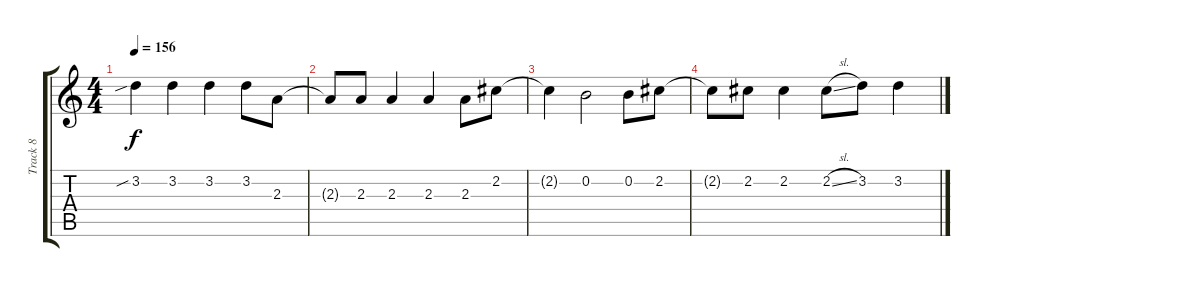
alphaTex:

\track ("Track 8" "Track 8") {instrument distortionguitar}
\staff {score tabs}
\tuning (E4 B3 G3 D3 A2 E2) {hide}
\ts (4 4)
\tempo 156
\clef g2
\ks c
3.2{sib}.4{dy f volume 13} 3.2.4 3.2.4 3.2.8 2.3.8 |
2.3{t}.8 2.3.8 2.3.4 2.3.4 2.3.8 2.2.8 |
2.2{t}.4 0.2.2 0.2.8 2.2.8 |
2.2{t}.8 2.2.8 2.2.4 2.2{sl}.8 3.2.8 3.2.4
